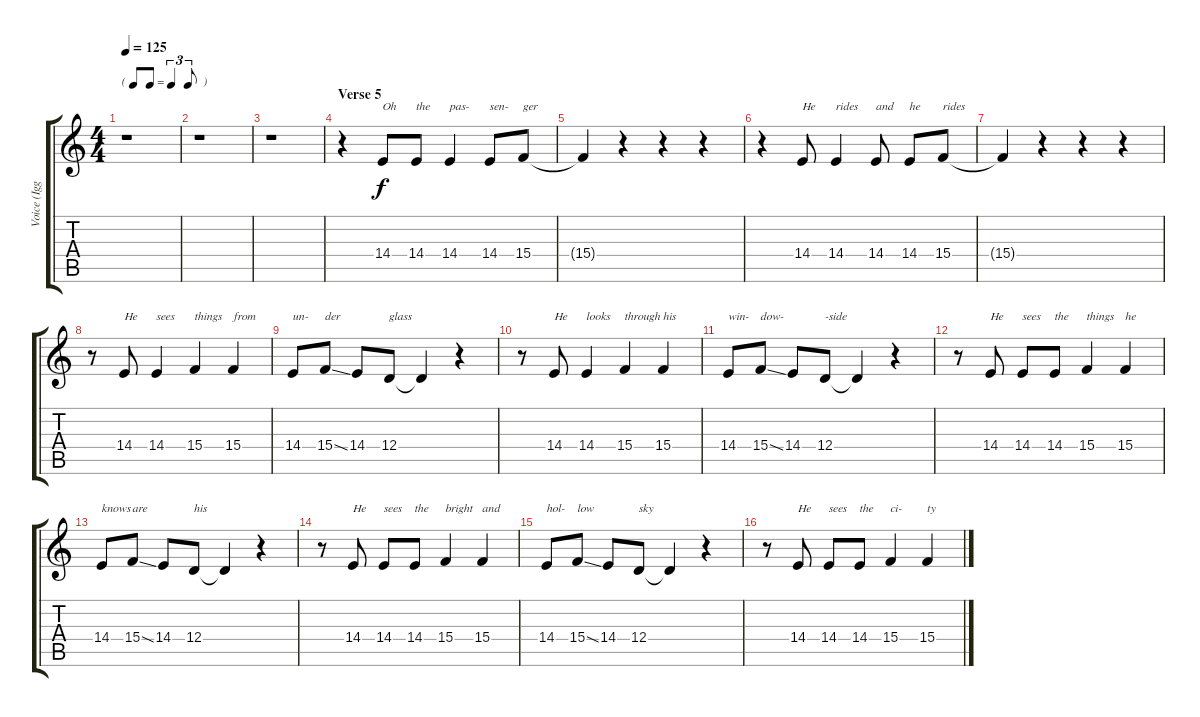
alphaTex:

\track ("Voice (Iggy)" "Voice (Igg") {instrument steeldrums}
\staff {score tabs}
\tuning (E4 B3 G3 D3 A2 E2) {hide}
\ts (4 4)
\tf triplet8th
\tempo 125
\clef g2
\ks c
r.1{dy f} |
r.1 |
r.1 |
\section ("" "Verse 5")
r.4 14.4.8{txt "Oh"} 14.4.8{txt "the"} 14.4.4{txt "pas-"} 14.4.8{txt "sen-"} 15.4.8{txt "ger"} |
15.4{t}.4 r.4 r.4 r.4 |
r.4 14.4.8{txt "He"} 14.4.4{txt "rides"} 14.4.8{txt "and"} 14.4.8{txt "he"} 15.4.8{txt "rides"} |
15.4{t}.4 r.4 r.4 r.4 |
r.8 14.4.8{txt "He"} 14.4.4{txt "sees"} 15.4.4{txt "things"} 15.4.4{txt "from"} |
14.4.8{txt "un-"} 15.4{ss}.8{txt "der"} 14.4.8 12.4.8{txt "glass"} 12.4{t}.4 r.4 |
r.8 14.4.8{txt "He"} 14.4.4{txt "looks"} 15.4.4{txt "through"} 15.4.4{txt "his"} |
14.4.8{txt "win-"} 15.4{ss}.8{txt "dow-"} 14.4.8 12.4.8{txt "-side"} 12.4{t}.4 r.4 |
r.8 14.4.8{txt "He"} 14.4.8{txt "sees"} 14.4.8{txt "the"} 15.4.4{txt "things"} 15.4.4{txt "he"} |
14.4.8{txt "knows"} 15.4{ss}.8{txt "are"} 14.4.8 12.4.8{txt "his"} 12.4{t}.4 r.4 |
r.8 14.4.8{txt "He"} 14.4.8{txt "sees"} 14.4.8{txt "the"} 15.4.4{txt "bright"} 15.4.4{txt "and"} |
14.4.8{txt "hol-"} 15.4{ss}.8{txt "low"} 14.4.8 12.4.8{txt "sky"} 12.4{t}.4 r.4 |
r.8 14.4.8{txt "He"} 14.4.8{txt "sees"} 14.4.8{txt "the"} 15.4.4{txt "ci-"} 15.4.4{txt "ty"}
